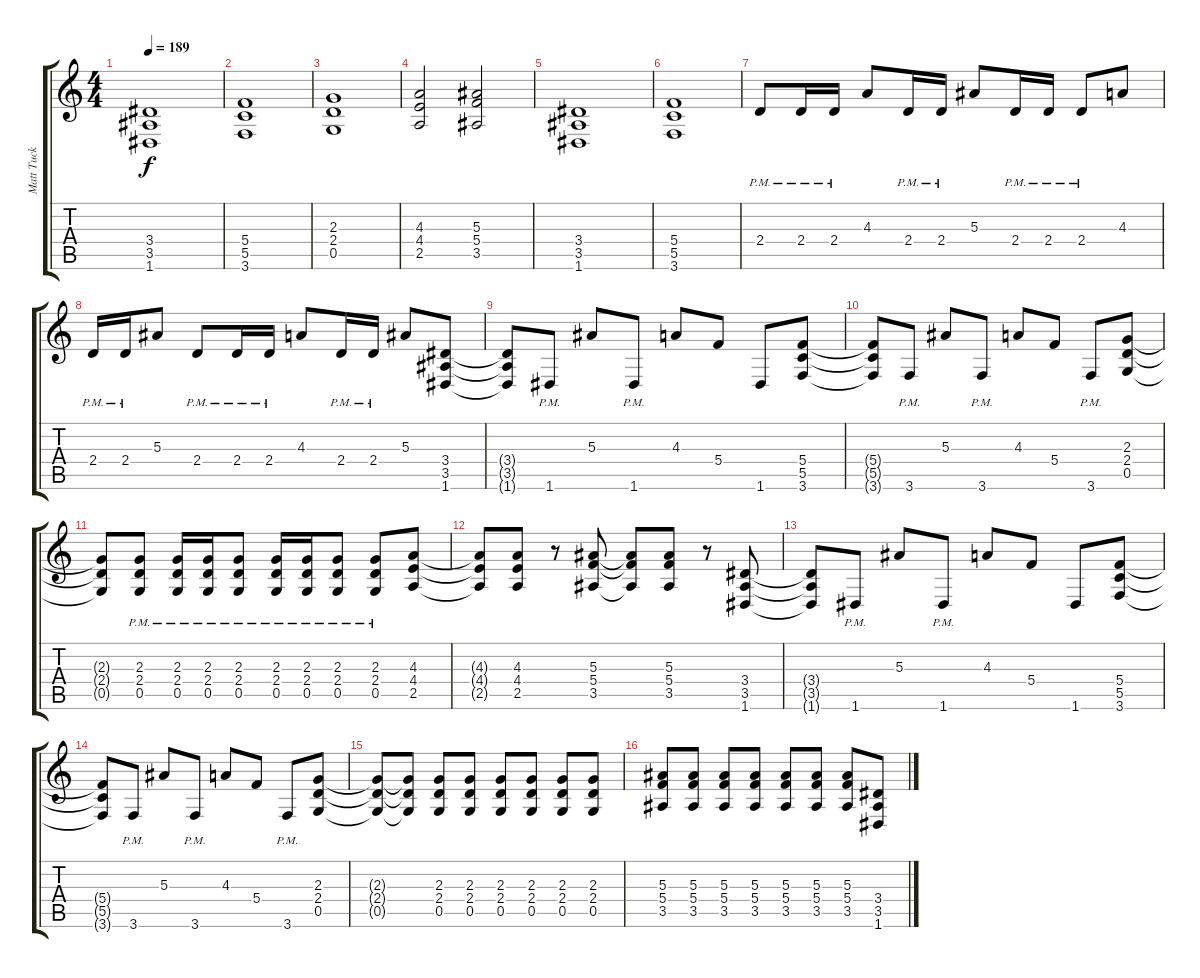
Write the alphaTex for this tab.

\track ("Matt Tuck" "Matt Tuck") {instrument distortionguitar}
\staff {score tabs}
\tuning (D4 A3 F3 C3 G2 D2) {hide}
\ts (4 4)
\tempo 189
\clef g2
\ks c
(3.4 3.5 1.6).1{dy f} |
(5.4 5.5 3.6).1 |
(2.3 2.4 0.5).1 |
(4.3 4.4 2.5).2 (5.3 5.4 3.5).2 |
(3.4 3.5 1.6).1 |
(5.4 5.5 3.6).1 |
2.4{pm}.8 2.4{pm}.16 2.4{pm}.16 4.3.8 2.4{pm}.16 2.4{pm}.16 5.3.8 2.4{pm}.16 2.4{pm}.16 2.4{pm}.8 4.3.8 |
2.4{pm}.16 2.4{pm}.16 5.3.8 2.4{pm}.8 2.4{pm}.16 2.4{pm}.16 4.3.8 2.4{pm}.16 2.4{pm}.16 5.3.8 (3.4 3.5 1.6).8 |
(3.4{t} 3.5{t} 1.6{t}).8 1.6{pm}.8 5.3.8 1.6{pm}.8 4.3.8 5.4.8 1.6.8 (5.4 5.5 3.6).8 |
(5.4{t} 5.5{t} 3.6{t}).8 3.6{pm}.8 5.3.8 3.6{pm}.8 4.3.8 5.4.8 3.6{pm}.8 (2.3 2.4 0.5).8 |
(2.3{t} 2.4{t} 0.5{t}).8 (2.3{pm} 2.4{pm} 0.5{pm}).8 (2.3{pm} 2.4{pm} 0.5{pm}).16 (2.3{pm} 2.4{pm} 0.5{pm}).16 (2.3{pm} 2.4{pm} 0.5{pm}).8 (2.3{pm} 2.4{pm} 0.5{pm}).16 (2.3{pm} 2.4{pm} 0.5{pm}).16 (2.3{pm} 2.4{pm} 0.5{pm}).8 (2.3{pm} 2.4{pm} 0.5{pm}).8 (4.3 4.4 2.5).8 |
(4.3{t} 4.4{t} 2.5{t}).8 (4.3 4.4 2.5).8 r.8 (5.3 5.4 3.5).8 (5.3{t} 5.4{t} 3.5{t}).8 (5.3 5.4 3.5).8 r.8 (3.4 3.5 1.6).8 |
(3.4{t} 3.5{t} 1.6{t}).8 1.6{pm}.8 5.3.8 1.6{pm}.8 4.3.8 5.4.8 1.6.8 (5.4 5.5 3.6).8 |
(5.4{t} 5.5{t} 3.6{t}).8 3.6{pm}.8 5.3.8 3.6{pm}.8 4.3.8 5.4.8 3.6{pm}.8 (2.3 2.4 0.5).8 |
(2.3{t} 2.4{t} 0.5{t}).8 (2.3{t} 2.4{t} 0.5{t}).8 (2.3 2.4 0.5).8 (2.3 2.4 0.5).8 (2.3 2.4 0.5).8 (2.3 2.4 0.5).8 (2.3 2.4 0.5).8 (2.3 2.4 0.5).8 |
(5.3 5.4 3.5).8 (5.3 5.4 3.5).8 (5.3 5.4 3.5).8 (5.3 5.4 3.5).8 (5.3 5.4 3.5).8 (5.3 5.4 3.5).8 (5.3 5.4 3.5).8 (3.4 3.5 1.6).8
